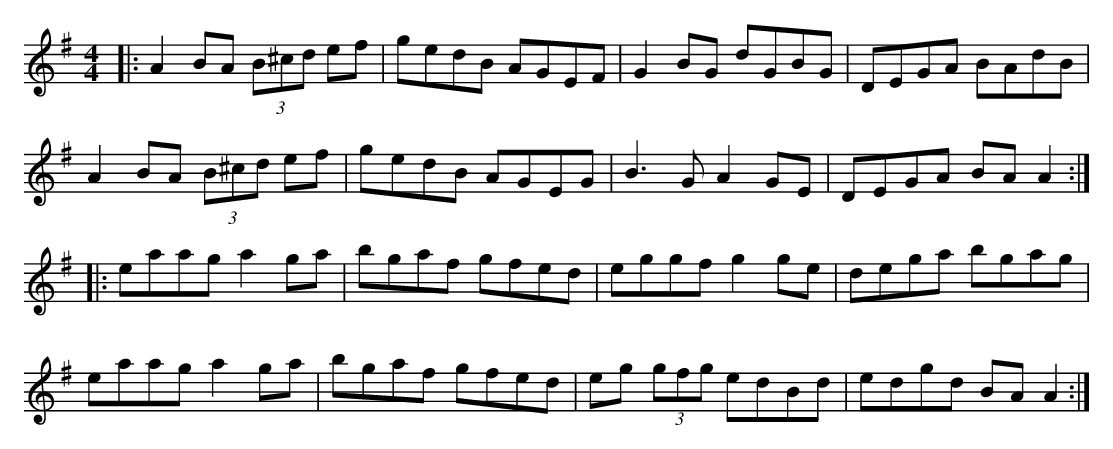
X:1
M:4/4
K:Ador
|:A2BA (3B^cd ef|gedB AGEF|G2BG dGBG|DEGA BAdB|
A2BA (3B^cd ef|gedB AGEG|B3G A2GE|DEGA BAA2:|
|:eaag a2ga|bgaf gfed|eggf g2ge|dega bgag|
eaag a2ga|bgaf gfed|eg (3gfg edBd|edgd BAA2:|
